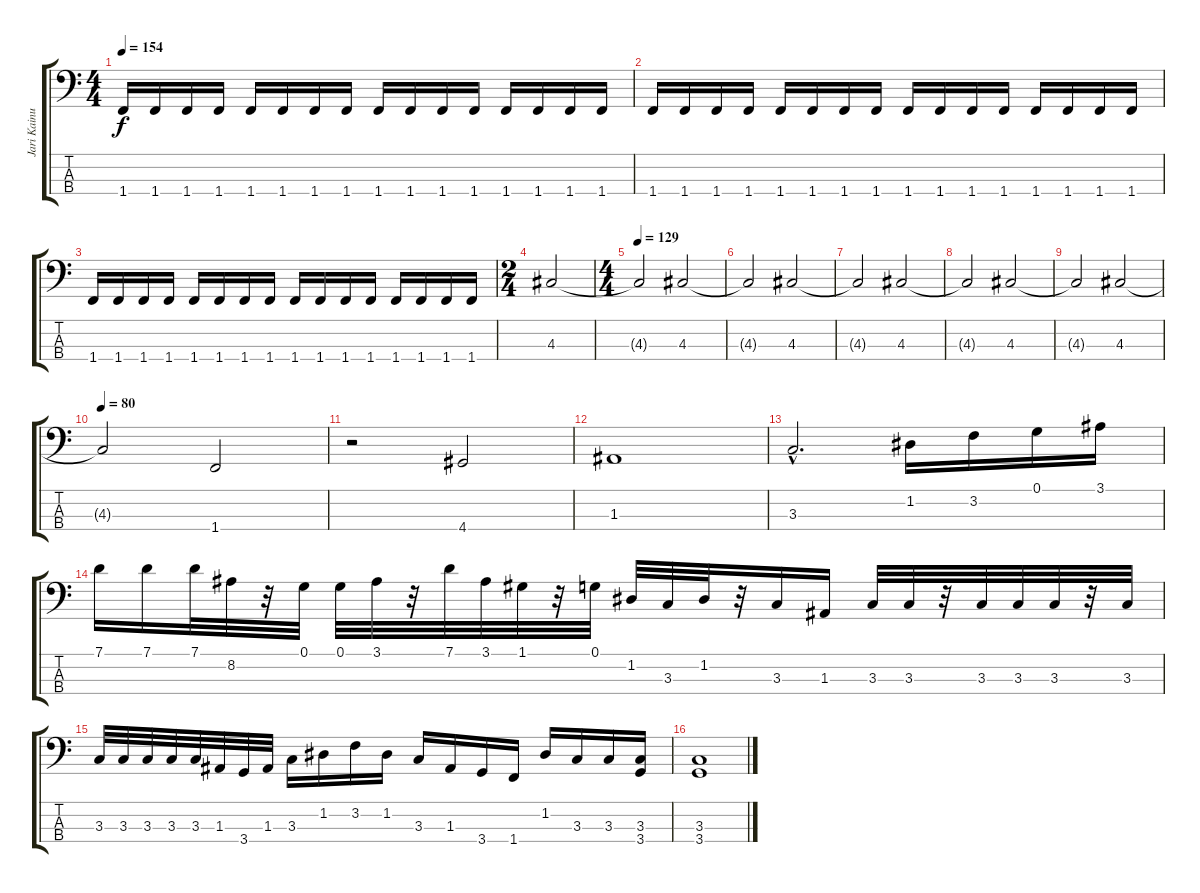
\track ("Jari Kainulainen" "Jari Kainu") {instrument electricbassfinger}
\staff {score tabs}
\tuning (G2 D2 A1 E1) {hide}
\ts (4 4)
\tempo 154
\clef f4
\ks c
1.4.16{dy f} 1.4.16 1.4.16 1.4.16 1.4.16 1.4.16 1.4.16 1.4.16 1.4.16 1.4.16 1.4.16 1.4.16 1.4.16 1.4.16 1.4.16 1.4.16 |
1.4.16 1.4.16 1.4.16 1.4.16 1.4.16 1.4.16 1.4.16 1.4.16 1.4.16 1.4.16 1.4.16 1.4.16 1.4.16 1.4.16 1.4.16 1.4.16 |
1.4.16 1.4.16 1.4.16 1.4.16 1.4.16 1.4.16 1.4.16 1.4.16 1.4.16 1.4.16 1.4.16 1.4.16 1.4.16 1.4.16 1.4.16 1.4.16 |
\ts (2 4)
4.3.2 |
\ts (4 4)
\tempo 129
4.3{t}.2 4.3.2 |
4.3{t}.2 4.3.2 |
4.3{t}.2 4.3.2 |
4.3{t}.2 4.3.2 |
4.3{t}.2 4.3.2 |
\tempo 80
4.3{t}.2 1.4.2 |
r.2 4.4.2 |
1.3.1 |
3.3{hac}.2{d} 1.2.16 3.2.16 0.1.16 3.1.16 |
7.1.16 7.1.16 7.1.32 8.2.32 r.32 0.1.32 0.1.32 3.1.32 r.32 7.1.32 3.1.32 1.1.32 r.32 0.1.32 1.2.32 3.3.32 1.2.32 r.32 3.3.16 1.3.16 3.3.32 3.3.32 r.32 3.3.32 3.3.32 3.3.32 r.32 3.3.32 |
3.3.32 3.3.32 3.3.32 3.3.32 3.3.32 1.3.32 3.4.32 1.3.32 3.3.16 1.2.16 3.2.16 1.2.16 3.3.16 1.3.16 3.4.16 1.4.16 1.2.16 3.3.16 3.3.16 (3.3 3.4).16 |
(3.3 3.4).1
